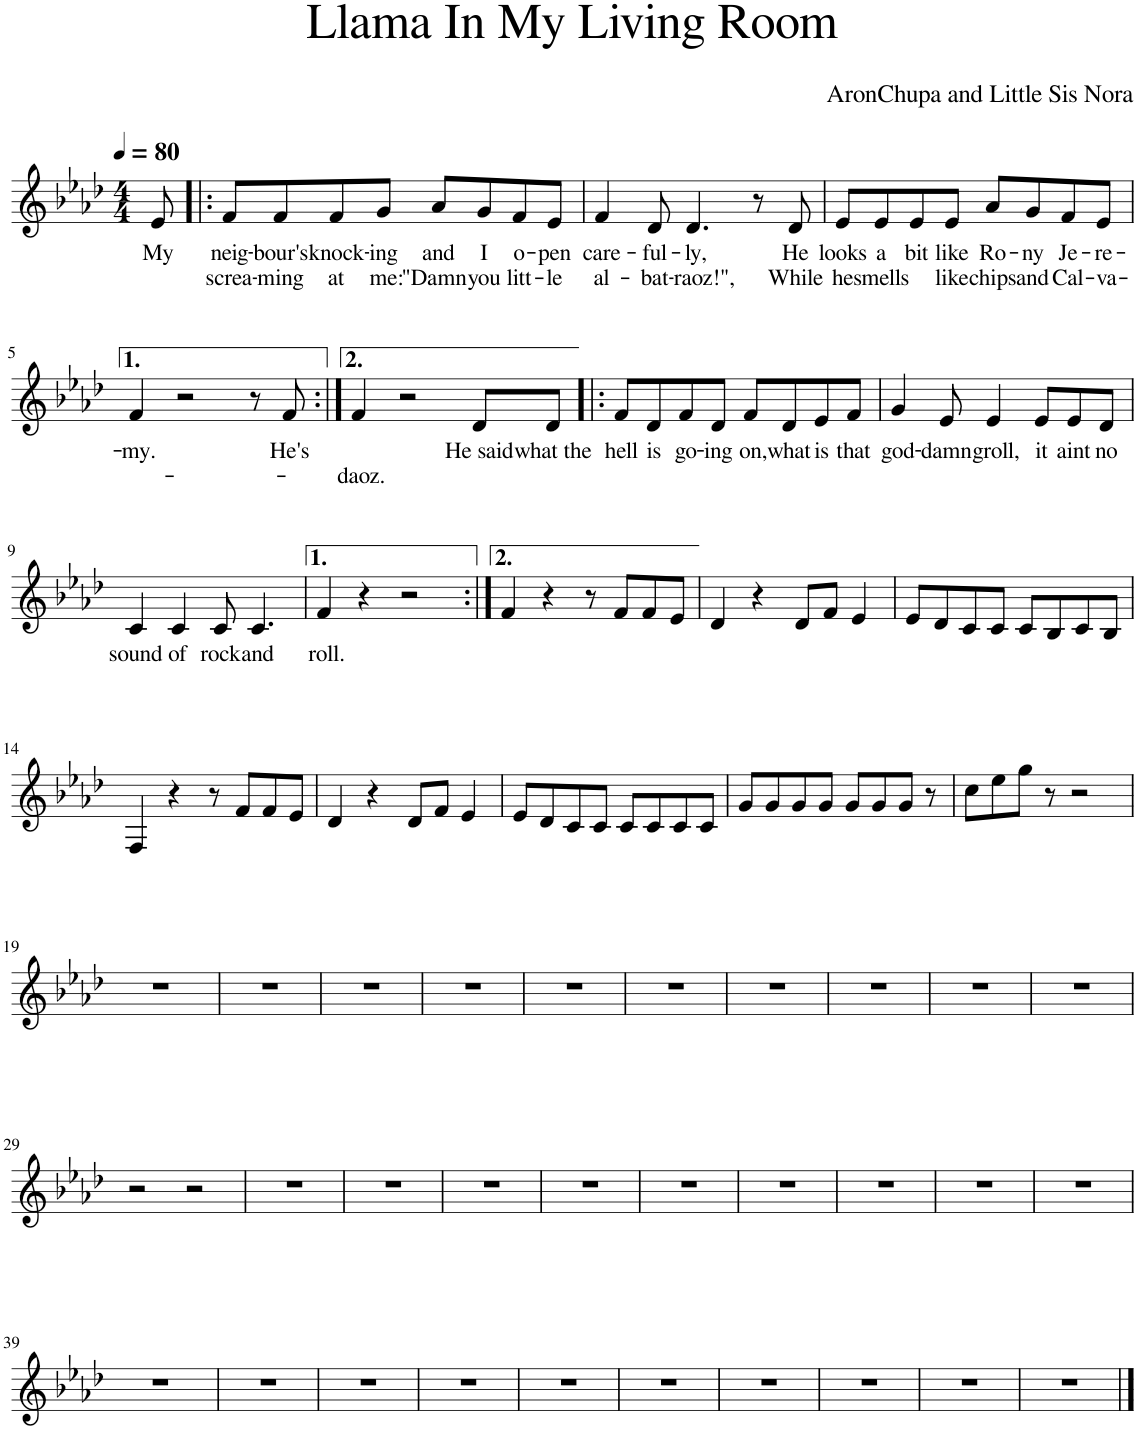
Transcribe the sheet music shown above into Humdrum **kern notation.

**kern	**text	**text
*part1	*part1	*part1
*staff1	*staff1	*staff1
*I"Piano	*	*
*I'Pno.	*	*
*clefG2	*	*
*k[b-e-a-d-]	*	*
*M4/4	*	*
*MM80	*	*
=1	=1	=1
!	!LO:LY:b	!
8e-/	My	.
=2!|:	=2!|:	=2!|:
!	!LO:LY:b	!LO:LY:b
8f/L	neig-	screa-
!	!LO:LY:b	!LO:LY:b
8f/	-bour's	-ming
!	!LO:LY:b	!LO:LY:b
8f/	knock-	at
!	!LO:LY:b	!LO:LY:b
8g/J	-ing	me:
!	!LO:LY:b	!LO:LY:b
8a-/L	and	"Damn
!	!LO:LY:b	!LO:LY:b
8g/	I	you
!	!LO:LY:b	!LO:LY:b
8f/	o-	litt-
!	!LO:LY:b	!LO:LY:b
8e-/J	-pen	-le
=3	=3	=3
!	!LO:LY:b	!LO:LY:b
4f/	care-	al-
!	!LO:LY:b	!LO:LY:b
8d-/	-ful-	-bat-
!	!LO:LY:b	!LO:LY:b
4.d-/	-ly,	-raoz!",
8r	.	.
!	!LO:LY:b	!LO:LY:b
8d-/	He	While
=4	=4	=4
!	!LO:LY:b	!LO:LY:b
8e-/L	looks	he
!	!LO:LY:b	!LO:LY:b
8e-/	a	smells
!	!LO:LY:b	!
8e-/	bit	.
!	!LO:LY:b	!LO:LY:b
8e-/J	like	like
!	!LO:LY:b	!LO:LY:b
8a-/L	Ro-	chips
!	!LO:LY:b	!LO:LY:b
8g/	-ny	and
!	!LO:LY:b	!LO:LY:b
8f/	Je-	Cal-
!	!LO:LY:b	!LO:LY:b
8e-/J	-re-	-va-
!!LO:LB:g=z
=5	=5	=5
!	!LO:LY:b	!
4f/	-my.	.
2r	.	.
8r	.	.
!	!LO:LY:b	!
8f/	He's	.
=6:|!	=6:|!	=6:|!
!	!	!LO:LY:b
4f/	.	-daoz.
2r	.	.
!	!LO:LY:b	!
8d-/L	He said	.
!	!LO:LY:b	!
8d-/J	what the	.
=7!|:	=7!|:	=7!|:
!	!LO:LY:b	!
8f/L	hell	.
!	!LO:LY:b	!
8d-/	is	.
!	!LO:LY:b	!
8f/	go-	.
!	!LO:LY:b	!
8d-/J	-ing	.
!	!LO:LY:b	!
8f/L	on,	.
!	!LO:LY:b	!
8d-/	what	.
!	!LO:LY:b	!
8e-/	is	.
!	!LO:LY:b	!
8f/J	that	.
=8	=8	=8
!	!LO:LY:b	!
4g/	god-	.
!	!LO:LY:b	!
8e-/	-damn	.
!	!LO:LY:b	!
4e-/	groll,	.
!	!LO:LY:b	!
8e-/L	it	.
!	!LO:LY:b	!
8e-/	aint	.
!	!LO:LY:b	!
8d-/J	no	.
!!LO:LB:g=z
=9	=9	=9
!	!LO:LY:b	!
4c/	sound	.
!	!LO:LY:b	!
4c/	of	.
!	!LO:LY:b	!
8c/	rock	.
!	!LO:LY:b	!
4.c/	and	.
=10	=10	=10
!	!LO:LY:b	!
4f/	roll.	.
4r	.	.
2r	.	.
=11:|!	=11:|!	=11:|!
4f/	.	.
4r	.	.
8r	.	.
8f/L	.	.
8f/	.	.
8e-/J	.	.
=12	=12	=12
4d-/	.	.
4r	.	.
8d-/L	.	.
8f/J	.	.
4e-/	.	.
=13	=13	=13
8e-/L	.	.
8d-/	.	.
8c/	.	.
8c/J	.	.
8c/L	.	.
8B-/	.	.
8c/	.	.
8B-/J	.	.
!!LO:LB:g=z
=14	=14	=14
4F/	.	.
4r	.	.
8r	.	.
8f/L	.	.
8f/	.	.
8e-/J	.	.
=15	=15	=15
4d-/	.	.
4r	.	.
8d-/L	.	.
8f/J	.	.
4e-/	.	.
=16	=16	=16
8e-/L	.	.
8d-/	.	.
8c/	.	.
8c/J	.	.
8c/L	.	.
8c/	.	.
8c/	.	.
8c/J	.	.
=17	=17	=17
8g/L	.	.
8g/	.	.
8g/	.	.
8g/J	.	.
8g/L	.	.
8g/	.	.
8g/J	.	.
8r	.	.
=18	=18	=18
8cc\L	.	.
8ee-\	.	.
8gg\J	.	.
8r	.	.
2r	.	.
!!LO:LB:g=z
=19	=19	=19
1r	.	.
=20	=20	=20
1r	.	.
=21	=21	=21
1r	.	.
=22	=22	=22
1r	.	.
=23	=23	=23
1r	.	.
=24	=24	=24
1r	.	.
=25	=25	=25
1r	.	.
=26	=26	=26
1r	.	.
=27	=27	=27
1r	.	.
=28	=28	=28
1r	.	.
!!LO:LB:g=z
=29	=29	=29
2r	.	.
2r	.	.
=30	=30	=30
1r	.	.
=31	=31	=31
1r	.	.
=32	=32	=32
1r	.	.
=33	=33	=33
1r	.	.
=34	=34	=34
1r	.	.
=35	=35	=35
1r	.	.
=36	=36	=36
1r	.	.
=37	=37	=37
1r	.	.
=38	=38	=38
1r	.	.
!!LO:LB:g=z
=39	=39	=39
1r	.	.
=40	=40	=40
1r	.	.
=41	=41	=41
1r	.	.
=42	=42	=42
1r	.	.
=43	=43	=43
1r	.	.
=44	=44	=44
1r	.	.
=45	=45	=45
1r	.	.
=46	=46	=46
1r	.	.
=47	=47	=47
1r	.	.
=48	=48	=48
1r	.	.
==	==	==
*-	*-	*-
